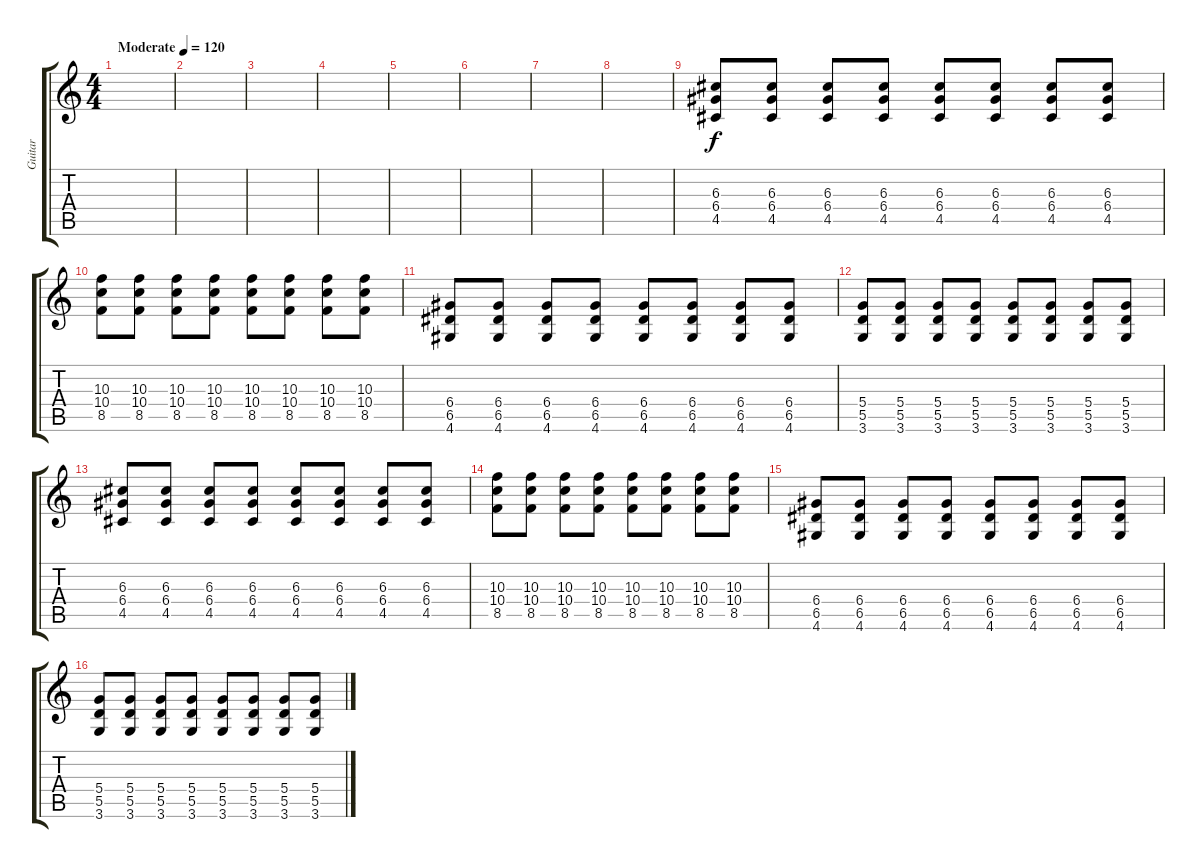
\track ("Guitar" "Guitar") {instrument distortionguitar}
\staff {score tabs}
\tuning (E4 B3 G3 D3 A2 E2) {hide}
\ts (4 4)
\tempo (120 "Moderate")
\clef g2
\ks c
|
|
|
|
|
|
|
|
(6.3 6.4 4.5).8 (6.3 6.4 4.5).8 (6.3 6.4 4.5).8 (6.3 6.4 4.5).8 (6.3 6.4 4.5).8 (6.3 6.4 4.5).8 (6.3 6.4 4.5).8 (6.3 6.4 4.5).8 |
(10.3 10.4 8.5).8 (10.3 10.4 8.5).8 (10.3 10.4 8.5).8 (10.3 10.4 8.5).8 (10.3 10.4 8.5).8 (10.3 10.4 8.5).8 (10.3 10.4 8.5).8 (10.3 10.4 8.5).8 |
(6.4 6.5 4.6).8 (6.4 6.5 4.6).8 (6.4 6.5 4.6).8 (6.4 6.5 4.6).8 (6.4 6.5 4.6).8 (6.4 6.5 4.6).8 (6.4 6.5 4.6).8 (6.4 6.5 4.6).8 |
(5.4 5.5 3.6).8 (5.4 5.5 3.6).8 (5.4 5.5 3.6).8 (5.4 5.5 3.6).8 (5.4 5.5 3.6).8 (5.4 5.5 3.6).8 (5.4 5.5 3.6).8 (5.4 5.5 3.6).8 |
(6.3 6.4 4.5).8 (6.3 6.4 4.5).8 (6.3 6.4 4.5).8 (6.3 6.4 4.5).8 (6.3 6.4 4.5).8 (6.3 6.4 4.5).8 (6.3 6.4 4.5).8 (6.3 6.4 4.5).8 |
(10.3 10.4 8.5).8 (10.3 10.4 8.5).8 (10.3 10.4 8.5).8 (10.3 10.4 8.5).8 (10.3 10.4 8.5).8 (10.3 10.4 8.5).8 (10.3 10.4 8.5).8 (10.3 10.4 8.5).8 |
(6.4 6.5 4.6).8 (6.4 6.5 4.6).8 (6.4 6.5 4.6).8 (6.4 6.5 4.6).8 (6.4 6.5 4.6).8 (6.4 6.5 4.6).8 (6.4 6.5 4.6).8 (6.4 6.5 4.6).8 |
(5.4 5.5 3.6).8 (5.4 5.5 3.6).8 (5.4 5.5 3.6).8 (5.4 5.5 3.6).8 (5.4 5.5 3.6).8 (5.4 5.5 3.6).8 (5.4 5.5 3.6).8 (5.4 5.5 3.6).8
